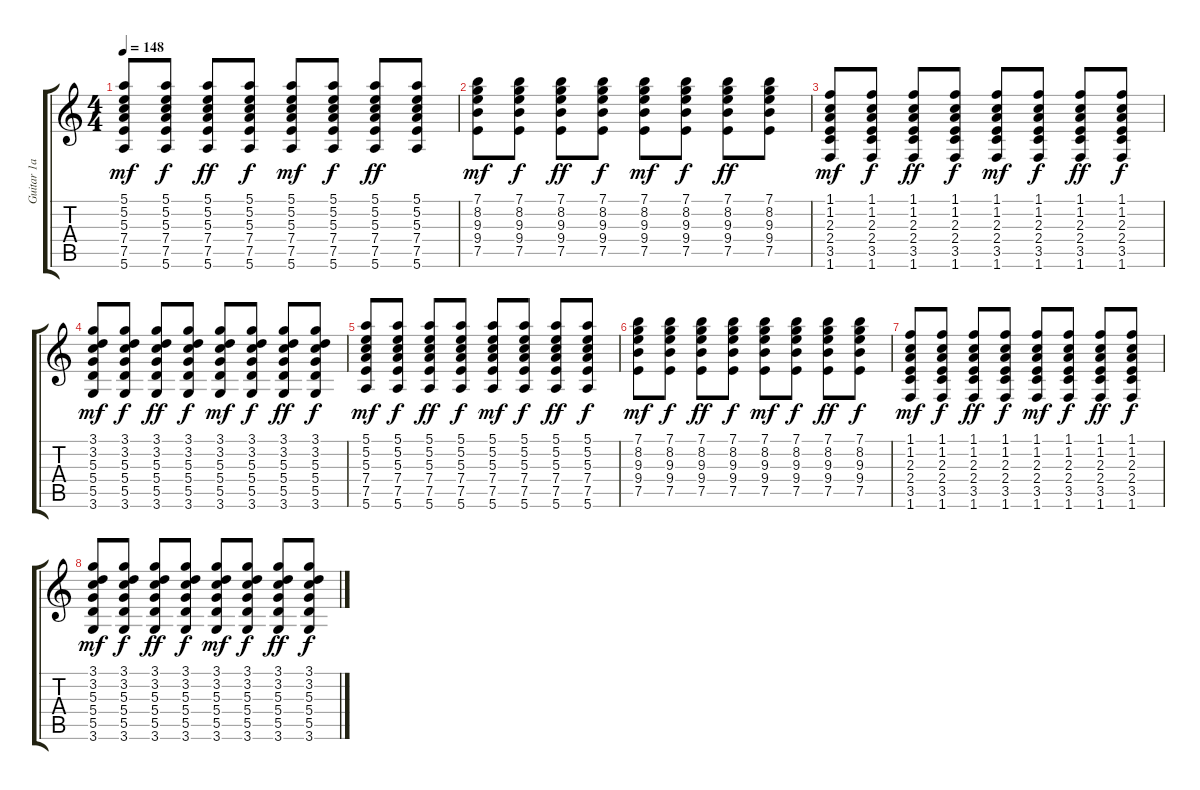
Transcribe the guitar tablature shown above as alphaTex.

\track ("Guitar 1a" "Guitar 1a") {instrument acousticguitarsteel}
\staff {score tabs}
\tuning (E4 B3 G3 D3 A2 E2) {hide}
\ts (4 4)
\tempo 148
\clef g2
\ks c
(5.1 5.2 5.3 7.4 7.5 5.6).8{dy mf} (5.1 5.2 5.3 7.4 7.5 5.6).8{dy f} (5.1 5.2 5.3 7.4 7.5 5.6).8{dy ff} (5.1 5.2 5.3 7.4 7.5 5.6).8{dy f} (5.1 5.2 5.3 7.4 7.5 5.6).8{dy mf} (5.1 5.2 5.3 7.4 7.5 5.6).8{dy f} (5.1 5.2 5.3 7.4 7.5 5.6).8{dy ff} (5.1 5.2 5.3 7.4 7.5 5.6).8 |
(7.1 8.2 9.3 9.4 7.5).8{dy mf} (7.1 8.2 9.3 9.4 7.5).8{dy f} (7.1 8.2 9.3 9.4 7.5).8{dy ff} (7.1 8.2 9.3 9.4 7.5).8{dy f} (7.1 8.2 9.3 9.4 7.5).8{dy mf} (7.1 8.2 9.3 9.4 7.5).8{dy f} (7.1 8.2 9.3 9.4 7.5).8{dy ff} (7.1 8.2 9.3 9.4 7.5).8 |
(1.1 1.2 2.3 2.4 3.5 1.6).8{dy mf} (1.1 1.2 2.3 2.4 3.5 1.6).8{dy f} (1.1 1.2 2.3 2.4 3.5 1.6).8{dy ff} (1.1 1.2 2.3 2.4 3.5 1.6).8{dy f} (1.1 1.2 2.3 2.4 3.5 1.6).8{dy mf} (1.1 1.2 2.3 2.4 3.5 1.6).8{dy f} (1.1 1.2 2.3 2.4 3.5 1.6).8{dy ff} (1.1 1.2 2.3 2.4 3.5 1.6).8{dy f} |
(3.1 3.2 5.3 5.4 5.5 3.6).8{dy mf} (3.1 3.2 5.3 5.4 5.5 3.6).8{dy f} (3.1 3.2 5.3 5.4 5.5 3.6).8{dy ff} (3.1 3.2 5.3 5.4 5.5 3.6).8{dy f} (3.1 3.2 5.3 5.4 5.5 3.6).8{dy mf} (3.1 3.2 5.3 5.4 5.5 3.6).8{dy f} (3.1 3.2 5.3 5.4 5.5 3.6).8{dy ff} (3.1 3.2 5.3 5.4 5.5 3.6).8{dy f} |
(5.1 5.2 5.3 7.4 7.5 5.6).8{dy mf} (5.1 5.2 5.3 7.4 7.5 5.6).8{dy f} (5.1 5.2 5.3 7.4 7.5 5.6).8{dy ff} (5.1 5.2 5.3 7.4 7.5 5.6).8{dy f} (5.1 5.2 5.3 7.4 7.5 5.6).8{dy mf} (5.1 5.2 5.3 7.4 7.5 5.6).8{dy f} (5.1 5.2 5.3 7.4 7.5 5.6).8{dy ff} (5.1 5.2 5.3 7.4 7.5 5.6).8{dy f} |
(7.1 8.2 9.3 9.4 7.5).8{dy mf} (7.1 8.2 9.3 9.4 7.5).8{dy f} (7.1 8.2 9.3 9.4 7.5).8{dy ff} (7.1 8.2 9.3 9.4 7.5).8{dy f} (7.1 8.2 9.3 9.4 7.5).8{dy mf} (7.1 8.2 9.3 9.4 7.5).8{dy f} (7.1 8.2 9.3 9.4 7.5).8{dy ff} (7.1 8.2 9.3 9.4 7.5).8{dy f} |
(1.1 1.2 2.3 2.4 3.5 1.6).8{dy mf} (1.1 1.2 2.3 2.4 3.5 1.6).8{dy f} (1.1 1.2 2.3 2.4 3.5 1.6).8{dy ff} (1.1 1.2 2.3 2.4 3.5 1.6).8{dy f} (1.1 1.2 2.3 2.4 3.5 1.6).8{dy mf} (1.1 1.2 2.3 2.4 3.5 1.6).8{dy f} (1.1 1.2 2.3 2.4 3.5 1.6).8{dy ff} (1.1 1.2 2.3 2.4 3.5 1.6).8{dy f} |
(3.1 3.2 5.3 5.4 5.5 3.6).8{dy mf} (3.1 3.2 5.3 5.4 5.5 3.6).8{dy f} (3.1 3.2 5.3 5.4 5.5 3.6).8{dy ff} (3.1 3.2 5.3 5.4 5.5 3.6).8{dy f} (3.1 3.2 5.3 5.4 5.5 3.6).8{dy mf} (3.1 3.2 5.3 5.4 5.5 3.6).8{dy f} (3.1 3.2 5.3 5.4 5.5 3.6).8{dy ff} (3.1 3.2 5.3 5.4 5.5 3.6).8{dy f}
